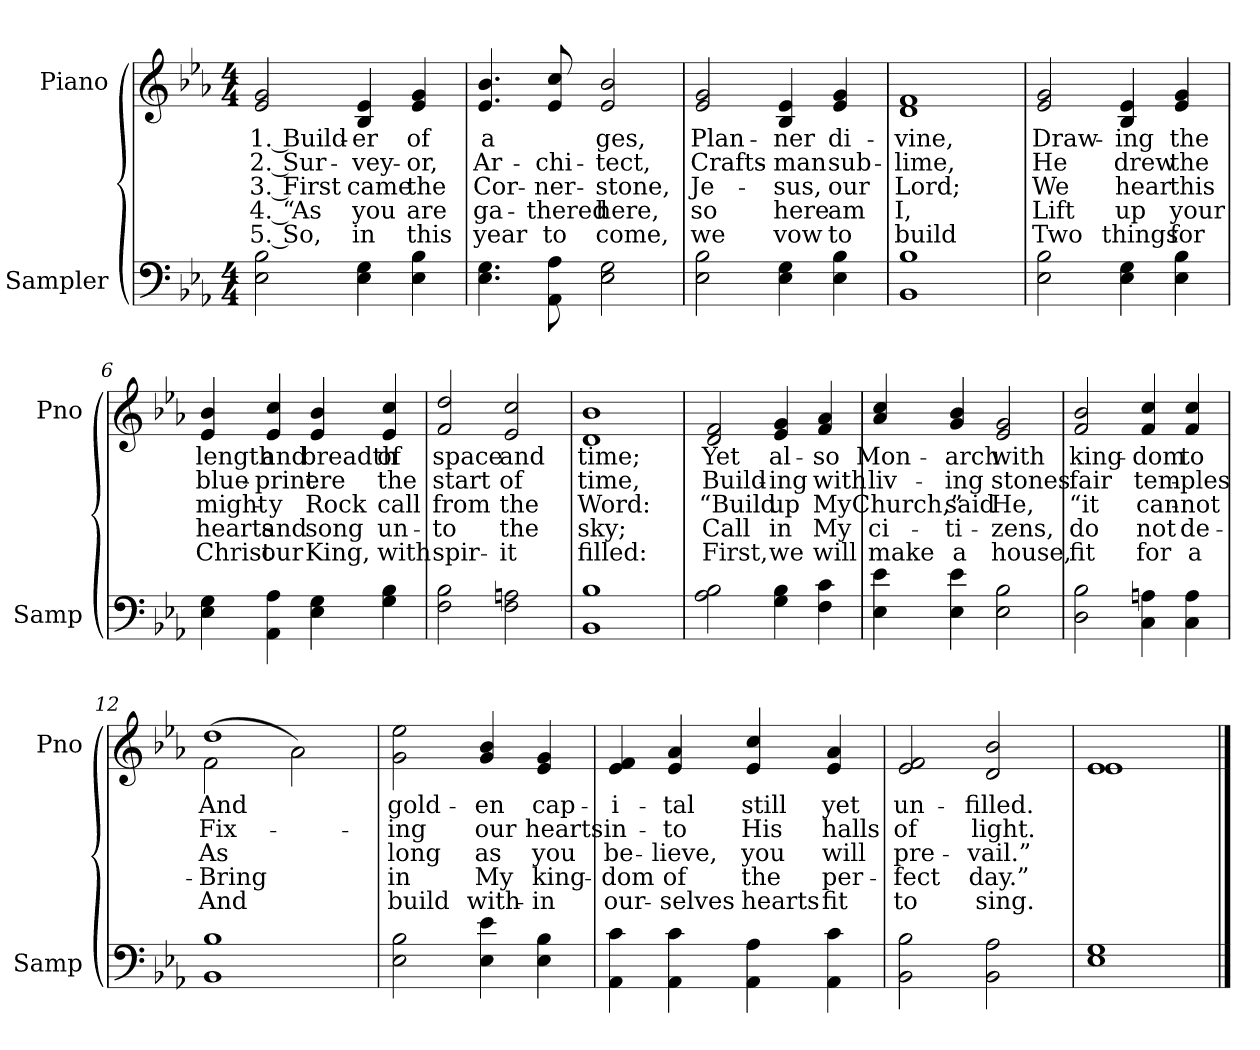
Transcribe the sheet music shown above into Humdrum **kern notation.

**kern	**kern	**text	**text	**text	**text	**text
*part2	*part1	*part1	*part1	*part1	*part1	*part1
*staff2	*staff1	*staff1	*staff1	*staff1	*staff1	*staff1
*I"Sampler	*I"Piano	*	*	*	*	*
*I'Samp	*I'Pno	*	*	*	*	*
*clefF4	*clefG2	*	*	*	*	*
*k[b-e-a-]	*k[b-e-a-]	*	*	*	*	*
*E-:	*E-:	*	*	*	*	*
*M4/4	*M4/4	*	*	*	*	*
=1	=1	=1	=1	=1	=1	=1
2E-\ 2B-\	2e-/ 2g/	1. Build-	2. Sur-	3. First	4. “As	5. So,
4E-\ 4G\	4B-/ 4e-/	-er	-vey-	came	you	in
4E-\ 4B-\	4e-/ 4g/	of	-or,	the	are	this
=2	=2	=2	=2	=2	=2	=2
4.E-\ 4.G\	4.e-/ 4.b-/	a-	Ar-	Cor-	ga-	year
8AA-\ 8A-\	8e-/ 8cc/	--	-chi-	-ner-	-thered	to
2E-\ 2G\	2e-/ 2b-/	-ges,	-tect,	-stone,	here,	come,
=3	=3	=3	=3	=3	=3	=3
2E-\ 2B-\	2e-/ 2g/	Plan-	Crafts-	Je-	so	we
4E-\ 4G\	4B-/ 4e-/	-ner	-man	-sus,	here	vow
4E-\ 4B-\	4e-/ 4g/	di-	sub-	our	am	to
=4	=4	=4	=4	=4	=4	=4
1BB-\ 1B-\	1d/ 1f/	-vine,	-lime,	Lord;	I,	build
=5	=5	=5	=5	=5	=5	=5
2E-\ 2B-\	2e-/ 2g/	Draw-	He	We	Lift	Two
4E-\ 4G\	4B-/ 4e-/	-ing	drew	hear	up	things
4E-\ 4B-\	4e-/ 4g/	the	the	this	your	for
=6	=6	=6	=6	=6	=6	=6
4E-\ 4G\	4e-/ 4b-/	length	blue-	might-	hearts	Christ
4AA-\ 4A-\	4e-/ 4cc/	and	-print	-y	and	our
4E-\ 4G\	4e-/ 4b-/	breadth	ere	Rock	song	King,
4G\ 4B-\	4e-/ 4cc/	of	the	call	un-	with
=7	=7	=7	=7	=7	=7	=7
2F\ 2B-\	2f/ 2dd/	space	start	from	-to	spir-
2F\ 2An\	2e-/ 2cc/	and	of	the	the	-it
=8	=8	=8	=8	=8	=8	=8
1BB-\ 1B-\	1d/ 1b-/	time;	time,	Word:	sky;	filled:
=9	=9	=9	=9	=9	=9	=9
2A-\ 2B-\	2d/ 2f/	Yet	Build-	“Build	Call	First,
4G\ 4B-\	4e-/ 4g/	al-	-ing	up	in	we
4F\ 4c\	4f/ 4a-/	-so	with	My	My	will
=10	=10	=10	=10	=10	=10	=10
4E-\ 4e-\	4a-/ 4cc/	Mon-	liv-	Church,”	ci-	make
4E-\ 4e-\	4g/ 4b-/	-arch	-ing	said	-ti-	a
2E-\ 2B-\	2e-/ 2g/	with	stones	He,	-zens,	house,
=11	=11	=11	=11	=11	=11	=11
2D\ 2B-\	2f/ 2b-/	king-	fair	“it	do	fit
4C\ 4An\	4f/ 4cc/	-dom	tem-	can-	not	for
4C\ 4A\	4f/ 4cc/	to	-ples	-not	de-	a
=12	=12	=12	=12	=12	=12	=12
*	*^	*	*	*	*	*
1BB-\ 1B-\	(2f\	1dd	And	Fix-	As	Bring	And
.	2a-\)	.	.	.	.	.	.
*	*v	*v	*	*	*	*	*
=13	=13	=13	=13	=13	=13	=13
2E-\ 2B-\	2g\ 2ee-\	gold-	-ing	long	in	build
4E-\ 4e-\	4g/ 4b-/	-en	our	as	My	with-
4E-\ 4B-\	4e-/ 4g/	cap-	hearts	you	king-	-in
=14	=14	=14	=14	=14	=14	=14
4AA-\ 4c\	4e-/ 4f/	-i-	in-	be-	-dom	our-
4AA-\ 4c\	4e-/ 4a-/	-tal	-to	-lieve,	of	-selves
4AA-\ 4A-\	4e-/ 4cc/	still	His	you	the	hearts
4AA-\ 4c\	4e-/ 4a-/	yet	halls	will	per-	fit
=15	=15	=15	=15	=15	=15	=15
2BB-\ 2B-\	2e-/ 2f/	un-	of	pre-	-fect	to
2BB-\ 2A-\	2d/ 2b-/	-filled.	light.	-vail.”	day.”	sing.
=16	=16	=16	=16	=16	=16	=16
*	*^	*	*	*	*	*
1E-\ 1G\	1e-/	1e-	.	.	.	.	.
*	*v	*v	*	*	*	*	*
==	==	==	==	==	==	==
*-	*-	*-	*-	*-	*-	*-
